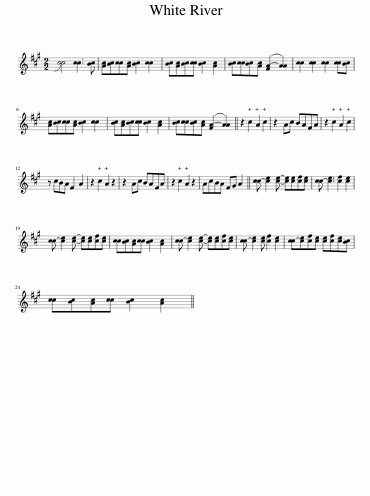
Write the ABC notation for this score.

X:1
L:1/8
M:2/2
I:linebreak $
K:A
V:1 treble
V:1
 !slide![cc]4 [cc]3 [Bc] | [Ac][Bc][cc][Ac] [Bc]2 [cc]2 | [Bc][Ac][Bc][cc] [Bc]2 [Ac]2 | [Bc][cc][Bc][Ac] ([FA-]2 [AA]2) | [cc]2 [cc]2 [cc]2 [cc][Bc] |$ %5
 [Ac][Bc][cc][Ac] [Bc]2 [cc]2 | [Bc][Ac][Bc][cc] [Bc]2 [Ac]2 | [Bc][cc][Bc][Ac] ([FA-]2 [AA]2) || z2 c2 A2 c2 | z2 Ac BAFA | %10
 z2 c2 A2 c2 |$ z cBA F2 A2 | z2 c2 A2 z2 | z2 Ac BAFA | z2 c2 A2 z2 | %15
 AcBA FG A2 || [cc-] [ce]2 [ce]- [ce][ce][cf][ce] | [cc-] [ce]3 [cf]2 [ce]2 |$ [cc-] [ce]2 [ce]- [ce][ce][cf][ce] | [cc][Bc][Ac][cc] [Bc]2 [Ac]2 | %20
 [cc-] [ce]2 [ce]- [ce][ce][cf][ce] | [cc-] [ce]2 [ce] [cf]2 [ce]2 | [cc-][ce][cf][ce] [ce][cf][ce][Bc] |$ [cc][Bc][Ac][cc] [Bc]2 [Ac]2 || %24
